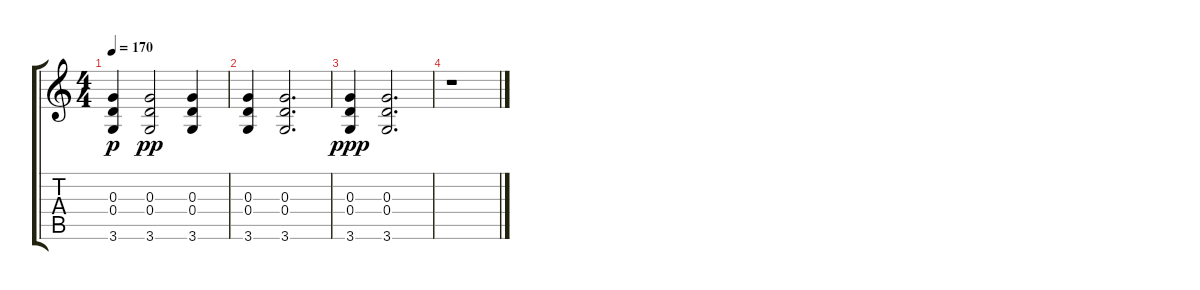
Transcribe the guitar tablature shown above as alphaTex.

\track "" {instrument acousticguitarnylon}
\staff {score tabs}
\tuning (E4 B3 G3 D3 A2 E2) {hide}
\ts (4 4)
\tempo 170
\clef g2
\ks c
(0.3 0.4 3.6).4{dy p} (0.3 0.4 3.6).2{dy pp} (0.3 0.4 3.6).4 |
(0.3 0.4 3.6).4 (0.3 0.4 3.6).2{d} |
(0.3 0.4 3.6).4{dy ppp} (0.3 0.4 3.6).2{d} |
r.1
